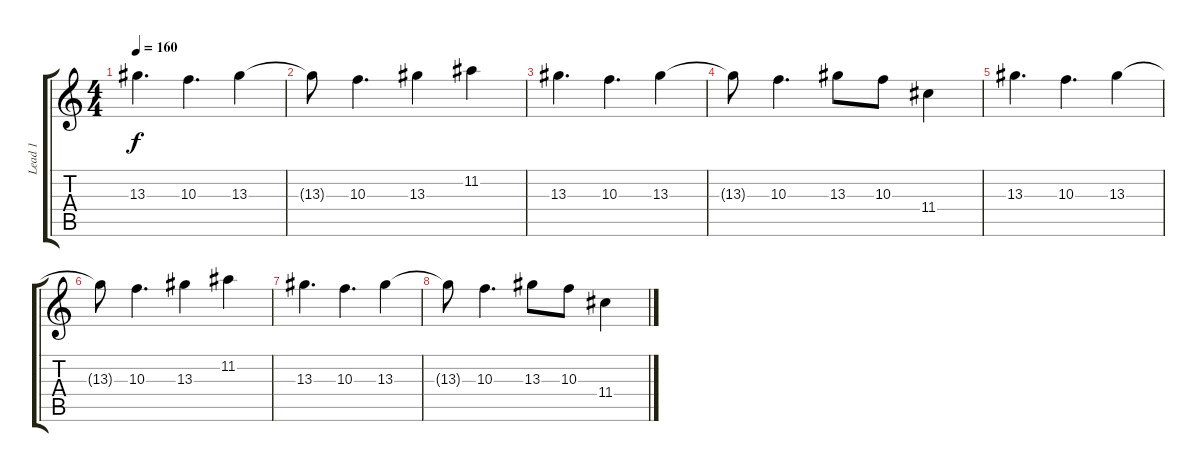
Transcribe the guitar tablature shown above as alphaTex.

\track ("Lead 1" "Lead 1") {instrument overdrivenguitar}
\staff {score tabs}
\tuning (E4 B3 G3 D3 A2 E2) {hide}
\ts (4 4)
\tempo 160
\clef g2
\ks c
13.3.4{d dy f} 10.3.4{d} 13.3.4 |
13.3{t}.8 10.3.4{d} 13.3.4 11.2.4 |
13.3.4{d} 10.3.4{d} 13.3.4 |
13.3{t}.8 10.3.4{d} 13.3.8 10.3.8 11.4.4 |
13.3.4{d} 10.3.4{d} 13.3.4 |
13.3{t}.8 10.3.4{d} 13.3.4 11.2.4 |
13.3.4{d} 10.3.4{d} 13.3.4 |
13.3{t}.8 10.3.4{d} 13.3.8 10.3.8 11.4.4
